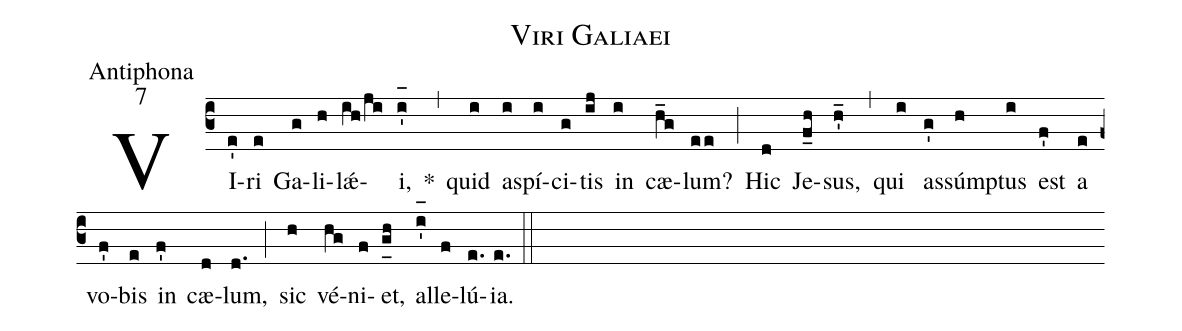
name:Viri Galiaei;
office-part:Antiphona;
mode:7;
%%
(c3) VI(e')ri(e) Ga(g)li(h)lǽ(ih/ji)i,(i'_[oh:h]) *(,) quid(i) a(i)spí(i)ci(g)tis(ij) in(i) cæ(h_g)lum?(ee) (;) Hic(d) Je(f_h)sus,(h'_) (,) qui(i) as(g')súm(h)ptus(i) est(f') a(e) vo(f')bis(e) in(f') cæ(d)lum,(d.) (;) sic(h) vé(hg)ni(f)et,(g_[uh:l]h) al(i'_[oh:h])le(f)lú(e.){ia}.(e.) (::)

%<eu>E(i) u(i) o(j) u(i) a(h) e.</eu>(gf..) (::)
